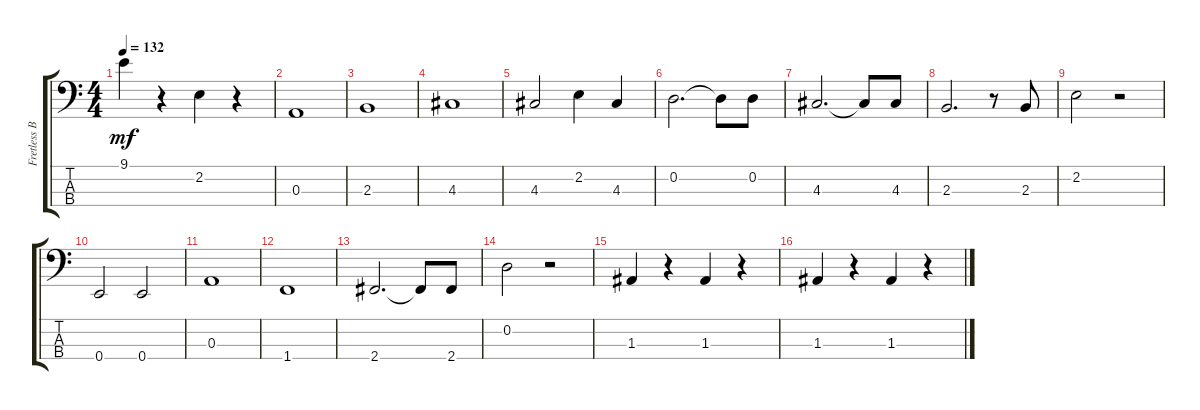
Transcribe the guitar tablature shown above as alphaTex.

\track ("Fretless Bass" "Fretless B") {instrument fretlessbass}
\staff {score tabs}
\tuning (G2 D2 A1 E1) {hide}
\ts (4 4)
\tempo 132
\clef f4
\ks aminor
9.1.4{dy mf} r.4 2.2.4 r.4 |
0.3.1 |
2.3.1 |
4.3.1 |
4.3.2 2.2.4 4.3.4 |
0.2.2{d} 0.2{t}.8 0.2.8 |
4.3.2{d} 4.3{t}.8 4.3.8 |
2.3.2{d} r.8 2.3.8 |
2.2.2 r.2 |
0.4.2 0.4.2 |
0.3.1 |
1.4.1 |
2.4.2{d} 2.4{t}.8 2.4.8 |
0.2.2 r.2 |
1.3.4 r.4 1.3.4 r.4 |
1.3.4 r.4 1.3.4 r.4
